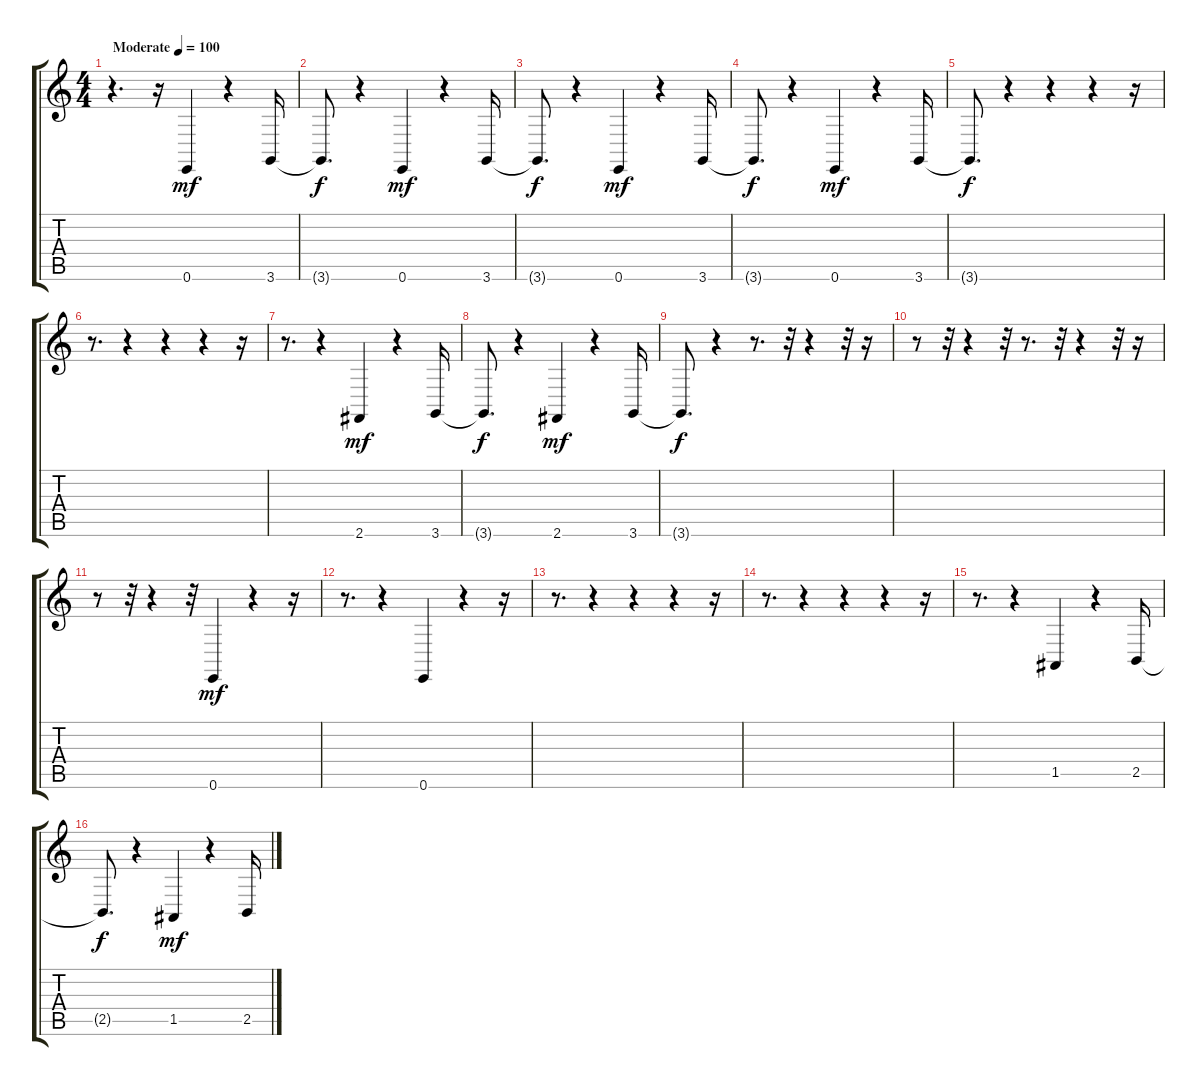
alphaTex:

\track "" {instrument stringensemble1}
\staff {score tabs}
\tuning (E4 B3 G3 D3 A2 E2) {hide}
\ts (4 4)
\tempo (100 "Moderate")
\clef g2
\ks c
r.4{d dy mf instrument stringensemble1} r.16 0.6.4 r.4 3.6.16 |
3.6{t}.8{d dy f} r.4 0.6.4{dy mf} r.4 3.6.16 |
3.6{t}.8{d dy f} r.4 0.6.4{dy mf} r.4 3.6.16 |
3.6{t}.8{d dy f} r.4 0.6.4{dy mf} r.4 3.6.16 |
3.6{t}.8{d dy f} r.4 r.4 r.4 r.16 |
r.8{d} r.4 r.4 r.4 r.16 |
r.8{d} r.4 2.6.4{dy mf} r.4 3.6.16 |
3.6{t}.8{d dy f} r.4 2.6.4{dy mf} r.4 3.6.16 |
3.6{t}.8{d dy f} r.4 r.8{d} r.32 r.4 r.32 r.16 |
r.8 r.32 r.4 r.32 r.8{d} r.32 r.4 r.32 r.16 |
r.8 r.32 r.4 r.32 0.6.4{dy mf} r.4 r.16 |
r.8{d} r.4 0.6.4 r.4 r.16 |
r.8{d} r.4 r.4 r.4 r.16 |
r.8{d} r.4 r.4 r.4 r.16 |
r.8{d} r.4 1.5.4 r.4 2.5.16 |
2.5{t}.8{d dy f} r.4 1.5.4{dy mf} r.4 2.5.16
